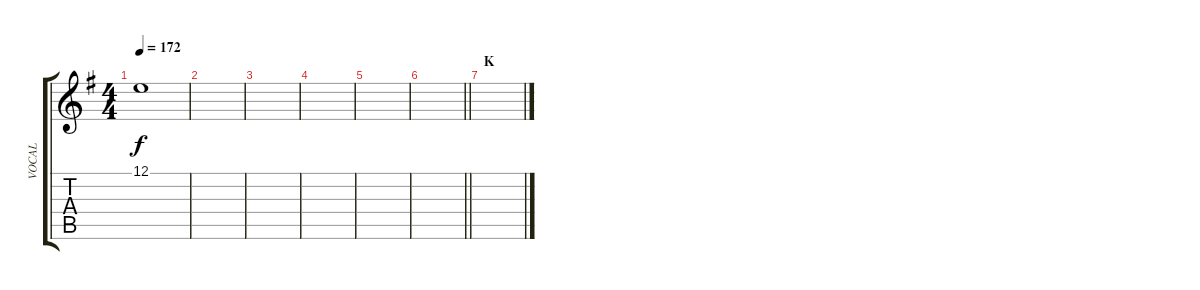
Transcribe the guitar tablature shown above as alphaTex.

\track ("VOCAL" "VOCAL") {instrument oboe}
\staff {score tabs}
\tuning (E4 B3 G3 D3 A2 E2) {hide}
\ts (4 4)
\tempo 172
\clef g2
\ks g
12.1{t}.1{dy f} |
|
|
|
|
\barLineRight lightlight
|
\section ("" "K")
